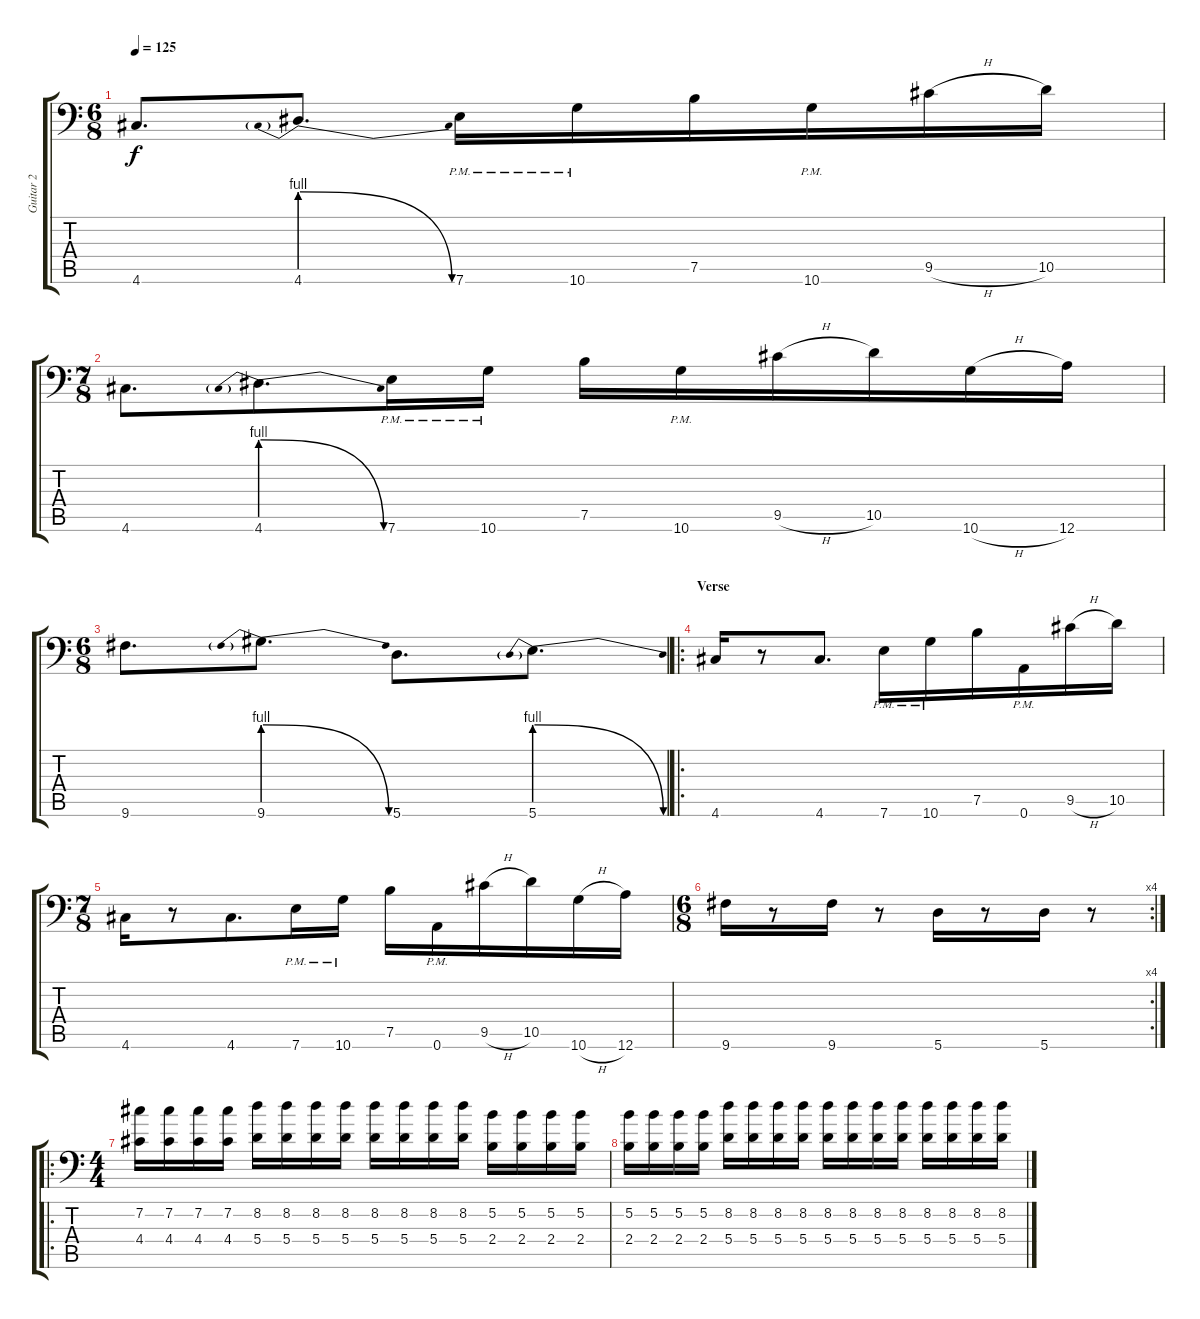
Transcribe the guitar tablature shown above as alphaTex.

\track ("Guitar 2" "Guitar 2") {instrument distortionguitar}
\staff {score tabs}
\tuning (B3 Gb3 D3 A2 E2 A1) {hide}
\ts (6 8)
\tempo 125
\clef f4
\ks c
4.6.8{d dy f} 4.6{be (prebendrelease 0 4 60 0)}.8{d} 7.6{pm}.16 10.6{pm}.16 7.5.16 10.6{pm}.16 9.5{h}.16 10.5.16 |
\ts (7 8)
4.6.8{d} 4.6{be (prebendrelease 0 4 60 0)}.8{d} 7.6{pm}.16 10.6{pm}.16 7.5.16 10.6{pm}.16 9.5{h}.16 10.5.16 10.6{h}.16 12.6.16 |
\ts (6 8)
9.6.8{d} 9.6{be (prebendrelease 0 4 60 0)}.8{d} 5.6.8{d} 5.6{be (prebendrelease 0 4 60 0)}.8{d} |
\ro
\section ("" "Verse")
4.6.16 r.8 4.6.8{d} 7.6{pm}.16 10.6{pm}.16 7.5.16 0.6{pm}.16 9.5{h}.16 10.5.16 |
\ts (7 8)
4.6.16 r.8 4.6.8{d} 7.6{pm}.16 10.6{pm}.16 7.5.16 0.6{pm}.16 9.5{h}.16 10.5.16 10.6{h}.16 12.6.16 |
\rc 4
\ts (6 8)
9.6.16 r.8 9.6.16 r.8 5.6.16 r.8 5.6.16 r.8 |
\ro
\ts (4 4)
(7.2 4.4).16 (7.2 4.4).16 (7.2 4.4).16 (7.2 4.4).16 (8.2 5.4).16 (8.2 5.4).16 (8.2 5.4).16 (8.2 5.4).16 (8.2 5.4).16 (8.2 5.4).16 (8.2 5.4).16 (8.2 5.4).16 (5.2 2.4).16 (5.2 2.4).16 (5.2 2.4).16 (5.2 2.4).16 |
(5.2 2.4).16 (5.2 2.4).16 (5.2 2.4).16 (5.2 2.4).16 (8.2 5.4).16 (8.2 5.4).16 (8.2 5.4).16 (8.2 5.4).16 (8.2 5.4).16 (8.2 5.4).16 (8.2 5.4).16 (8.2 5.4).16 (8.2 5.4).16 (8.2 5.4).16 (8.2 5.4).16 (8.2 5.4).16
